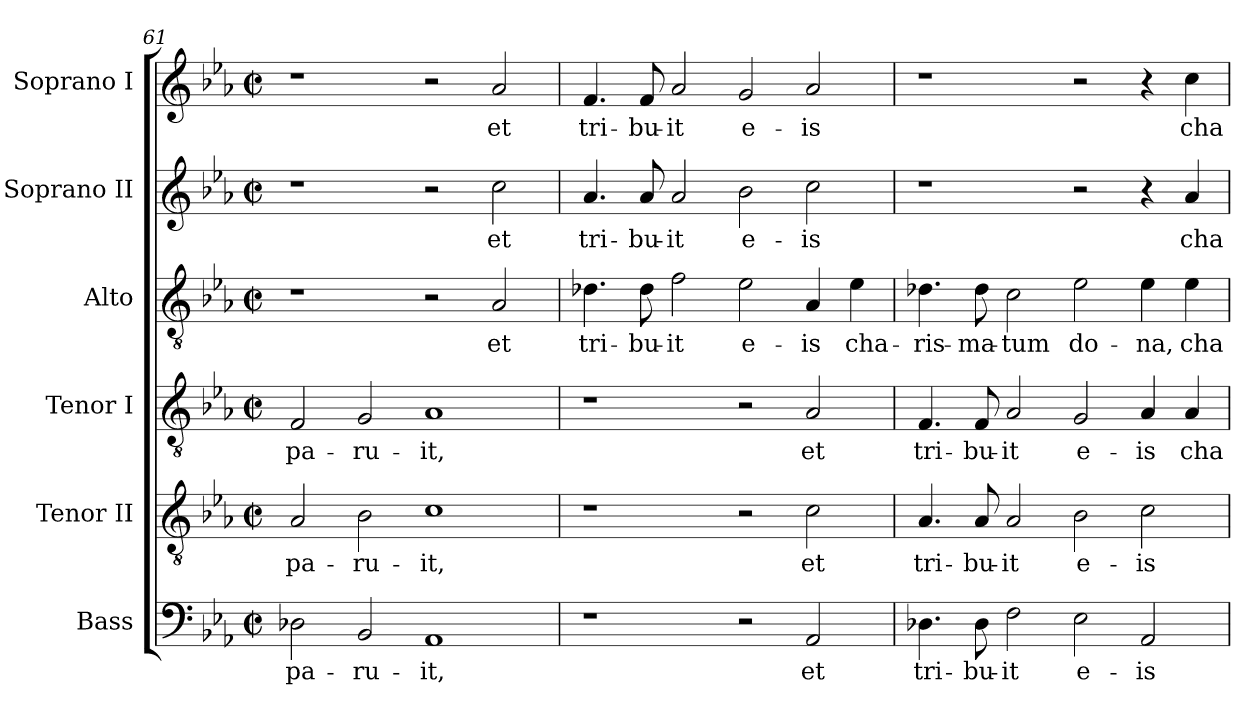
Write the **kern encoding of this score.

**kern	**text	**kern	**text	**kern	**text	**kern	**text	**kern	**text	**kern	**text
*part6	*part6	*part5	*part5	*part4	*part4	*part3	*part3	*part2	*part2	*part1	*part1
*staff6	*staff6	*staff5	*staff5	*staff4	*staff4	*staff3	*staff3	*staff2	*staff2	*staff1	*staff1
*I"Bass	*	*I"Tenor II	*	*I"Tenor I	*	*I"Alto	*	*I"Soprano II	*	*I"Soprano I	*
*I'B	*	*I'T II	*	*I'T I	*	*I'A	*	*I'S II	*	*I'S I	*
!!LO:LB:g=z
*clefF4	*	*clefGv2	*	*clefGv2	*	*clefGv2	*	*clefG2	*	*clefG2	*
*k[b-e-a-]	*	*k[b-e-a-]	*	*k[b-e-a-]	*	*k[b-e-a-]	*	*k[b-e-a-]	*	*k[b-e-a-]	*
*E-:	*	*E-:	*	*E-:	*	*E-:	*	*E-:	*	*E-:	*
*M2/2	*	*M2/2	*	*M2/2	*	*M2/2	*	*M2/2	*	*M2/2	*
*met(c|)	*	*met(c|)	*	*met(c|)	*	*met(c|)	*	*met(c|)	*	*met(c|)	*
=61	=61	=61	=61	=61	=61	=61	=61	=61	=61	=61	=61
!	!LO:LY:b:color=#000000	!	!	!	!	!	!	!	!	!	!
!	!	!	!LO:LY:b:color=#000000	!	!	!	!	!	!	!	!
!	!	!	!	!	!LO:LY:b:color=#000000	!	!	!	!	!	!
2D-Xi\	-pa-	2A-i/	-pa-	2Fi/	-pa-	1r	.	1r	.	1r	.
!	!LO:LY:b:color=#000000	!	!	!	!	!	!	!	!	!	!
!	!	!	!LO:LY:b:color=#000000	!	!	!	!	!	!	!	!
!	!	!	!	!	!LO:LY:b:color=#000000	!	!	!	!	!	!
2BB-i/	-ru-	2B-i\	-ru-	2Gi/	-ru-	.	.	.	.	.	.
!	!LO:LY:b:color=#000000	!	!	!	!	!	!	!	!	!	!
!	!	!	!LO:LY:b:color=#000000	!	!	!	!	!	!	!	!
!	!	!	!	!	!LO:LY:b:color=#000000	!	!	!	!	!	!
1AA-i	-it,	1ci	-it,	1A-i	-it,	2r	.	2r	.	2r	.
!	!	!	!	!	!	!	!LO:LY:b:color=#000000	!	!	!	!
!	!	!	!	!	!	!	!	!	!LO:LY:b:color=#000000	!	!
!	!	!	!	!	!	!	!	!	!	!	!LO:LY:b:color=#000000
.	.	.	.	.	.	2A-i/	et	2cci\	et	2a-i/	et
=62	=62	=62	=62	=62	=62	=62	=62	=62	=62	=62	=62
!	!	!	!	!	!	!	!LO:LY:b:color=#000000	!	!	!	!
!	!	!	!	!	!	!	!	!	!LO:LY:b:color=#000000	!	!
!	!	!	!	!	!	!	!	!	!	!	!LO:LY:b:color=#000000
1r	.	1r	.	1r	.	4.d-Xi\	tri-	4.a-i/	tri-	4.fi/	tri-
!	!	!	!	!	!	!	!LO:LY:b:color=#000000	!	!	!	!
!	!	!	!	!	!	!	!	!	!LO:LY:b:color=#000000	!	!
!	!	!	!	!	!	!	!	!	!	!	!LO:LY:b:color=#000000
.	.	.	.	.	.	8d-i\	-bu-	8a-i/	-bu-	8fi/	-bu-
!	!	!	!	!	!	!	!LO:LY:b:color=#000000	!	!	!	!
!	!	!	!	!	!	!	!	!	!LO:LY:b:color=#000000	!	!
!	!	!	!	!	!	!	!	!	!	!	!LO:LY:b:color=#000000
.	.	.	.	.	.	2fi\	-it	2a-i/	-it	2a-i/	-it
!	!	!	!	!	!	!	!LO:LY:b:color=#000000	!	!	!	!
!	!	!	!	!	!	!	!	!	!LO:LY:b:color=#000000	!	!
!	!	!	!	!	!	!	!	!	!	!	!LO:LY:b:color=#000000
2r	.	2r	.	2r	.	2e-i\	e-	2b-i\	e-	2gi/	e-
!	!LO:LY:b:color=#000000	!	!	!	!	!	!	!	!	!	!
!	!	!	!LO:LY:b:color=#000000	!	!	!	!	!	!	!	!
!	!	!	!	!	!LO:LY:b:color=#000000	!	!	!	!	!	!
!	!	!	!	!	!	!	!LO:LY:b:color=#000000	!	!	!	!
!	!	!	!	!	!	!	!	!	!LO:LY:b:color=#000000	!	!
!	!	!	!	!	!	!	!	!	!	!	!LO:LY:b:color=#000000
2AA-i/	et	2ci\	et	2A-i/	et	4A-i/	-is	2cci\	-is	2a-i/	-is
!	!	!	!	!	!	!	!LO:LY:b:color=#000000	!	!	!	!
.	.	.	.	.	.	4e-i\	cha-	.	.	.	.
=63	=63	=63	=63	=63	=63	=63	=63	=63	=63	=63	=63
!	!LO:LY:b:color=#000000	!	!	!	!	!	!	!	!	!	!
!	!	!	!LO:LY:b:color=#000000	!	!	!	!	!	!	!	!
!	!	!	!	!	!LO:LY:b:color=#000000	!	!	!	!	!	!
!	!	!	!	!	!	!	!LO:LY:b:color=#000000	!	!	!	!
4.D-Xi\	tri-	4.A-i/	tri-	4.Fi/	tri-	4.d-Xi\	-ris-	1r	.	1r	.
!	!LO:LY:b:color=#000000	!	!	!	!	!	!	!	!	!	!
!	!	!	!LO:LY:b:color=#000000	!	!	!	!	!	!	!	!
!	!	!	!	!	!LO:LY:b:color=#000000	!	!	!	!	!	!
!	!	!	!	!	!	!	!LO:LY:b:color=#000000	!	!	!	!
8D-i\	-bu-	8A-i/	-bu-	8Fi/	-bu-	8d-i\	-ma-	.	.	.	.
!	!LO:LY:b:color=#000000	!	!	!	!	!	!	!	!	!	!
!	!	!	!LO:LY:b:color=#000000	!	!	!	!	!	!	!	!
!	!	!	!	!	!LO:LY:b:color=#000000	!	!	!	!	!	!
!	!	!	!	!	!	!	!LO:LY:b:color=#000000	!	!	!	!
2Fi\	-it	2A-i/	-it	2A-i/	-it	2ci\	-tum	.	.	.	.
!	!LO:LY:b:color=#000000	!	!	!	!	!	!	!	!	!	!
!	!	!	!LO:LY:b:color=#000000	!	!	!	!	!	!	!	!
!	!	!	!	!	!LO:LY:b:color=#000000	!	!	!	!	!	!
!	!	!	!	!	!	!	!LO:LY:b:color=#000000	!	!	!	!
2E-i\	e-	2B-i\	e-	2Gi/	e-	2e-i\	do-	2r	.	2r	.
!	!LO:LY:b:color=#000000	!	!	!	!	!	!	!	!	!	!
!	!	!	!LO:LY:b:color=#000000	!	!	!	!	!	!	!	!
!	!	!	!	!	!LO:LY:b:color=#000000	!	!	!	!	!	!
!	!	!	!	!	!	!	!LO:LY:b:color=#000000	!	!	!	!
2AA-i/	-is	2ci\	-is	4A-i/	-is	4e-i\	-na,	4r	.	4r	.
!	!	!	!	!	!LO:LY:b:color=#000000	!	!	!	!	!	!
!	!	!	!	!	!	!	!LO:LY:b:color=#000000	!	!	!	!
!	!	!	!	!	!	!	!	!	!LO:LY:b:color=#000000	!	!
!	!	!	!	!	!	!	!	!	!	!	!LO:LY:b:color=#000000
.	.	.	.	4A-i/	cha-	4e-i\	cha-	4a-i/	cha-	4cci\	cha-
=	=	=	=	=	=	=	=	=	=	=	=
*-	*-	*-	*-	*-	*-	*-	*-	*-	*-	*-	*-
